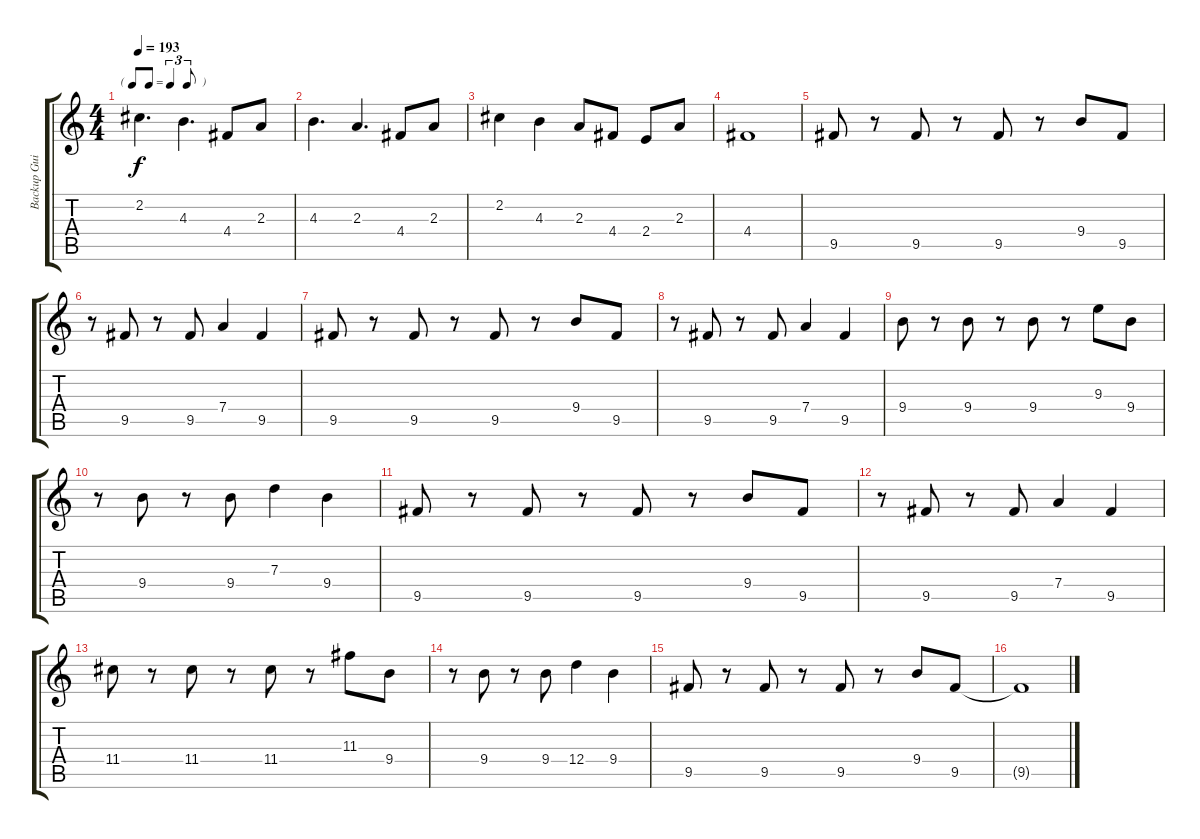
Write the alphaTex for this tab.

\track ("Backup Guitar" "Backup Gui") {instrument distortionguitar}
\staff {score tabs}
\tuning (E4 B3 G3 D3 A2 E2) {hide}
\ts (4 4)
\tf triplet8th
\tempo 193
\clef g2
\ks c
2.2.4{d dy f} 4.3.4{d} 4.4.8 2.3.8 |
4.3.4{d} 2.3.4{d} 4.4.8 2.3.8 |
2.2.4 4.3.4 2.3.8 4.4.8 2.4.8 2.3.8 |
4.4.1 |
9.5.8 r.8 9.5.8 r.8 9.5.8 r.8 9.4.8 9.5.8 |
r.8 9.5.8 r.8 9.5.8 7.4.4 9.5.4 |
9.5.8 r.8 9.5.8 r.8 9.5.8 r.8 9.4.8 9.5.8 |
r.8 9.5.8 r.8 9.5.8 7.4.4 9.5.4 |
9.4.8 r.8 9.4.8 r.8 9.4.8 r.8 9.3.8 9.4.8 |
r.8 9.4.8 r.8 9.4.8 7.3.4 9.4.4 |
9.5.8 r.8 9.5.8 r.8 9.5.8 r.8 9.4.8 9.5.8 |
r.8 9.5.8 r.8 9.5.8 7.4.4 9.5.4 |
11.4.8 r.8 11.4.8 r.8 11.4.8 r.8 11.3.8 9.4.8 |
r.8 9.4.8 r.8 9.4.8 12.4.4 9.4.4 |
9.5.8 r.8 9.5.8 r.8 9.5.8 r.8 9.4.8 9.5.8 |
9.5{t}.1
